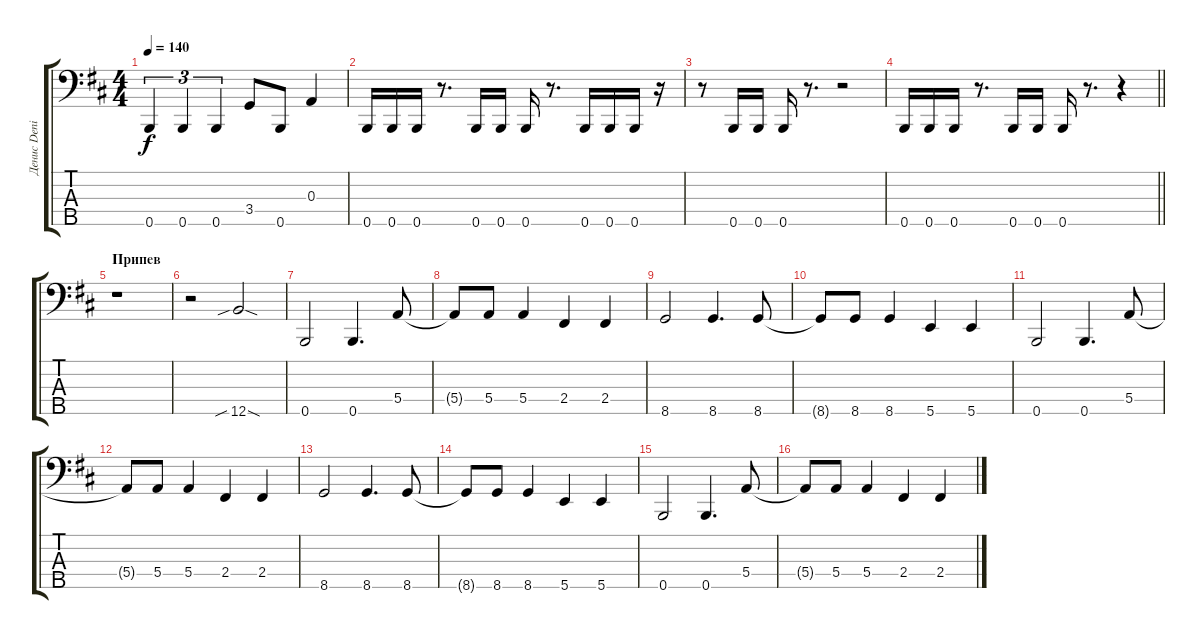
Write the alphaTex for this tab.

\track ("Денис Denis Киченко" "Денис Deni") {instrument electricbasspick}
\staff {score tabs}
\tuning (G2 D2 A1 E1 B0) {hide}
\ts (4 4)
\tempo 140
\clef f4
\ks bminor
0.5.4{tu (3 2) dy f} 0.5.4{tu (3 2)} 0.5.4{tu (3 2)} 3.4.8 0.5.8 0.3.4 |
0.5.16 0.5.16 0.5.16 r.8{d} 0.5.16 0.5.16 0.5.16 r.8{d} 0.5.16 0.5.16 0.5.16 r.16 |
r.8 0.5.16 0.5.16 0.5.16 r.8{d} r.2 |
\barLineRight lightlight
0.5.16 0.5.16 0.5.16 r.8{d} 0.5.16 0.5.16 0.5.16 r.8{d} r.4 |
\section ("" "Припев")
r.1 |
r.2 12.5{sib sod}.2 |
0.5.2 0.5.4{d} 5.4.8 |
5.4{t}.8 5.4.8 5.4.4 2.4.4 2.4.4 |
8.5.2 8.5.4{d} 8.5.8 |
8.5{t}.8 8.5.8 8.5.4 5.5.4 5.5.4 |
0.5.2 0.5.4{d} 5.4.8 |
5.4{t}.8 5.4.8 5.4.4 2.4.4 2.4.4 |
8.5.2 8.5.4{d} 8.5.8 |
8.5{t}.8 8.5.8 8.5.4 5.5.4 5.5.4 |
0.5.2 0.5.4{d} 5.4.8 |
5.4{t}.8 5.4.8 5.4.4 2.4.4 2.4.4
